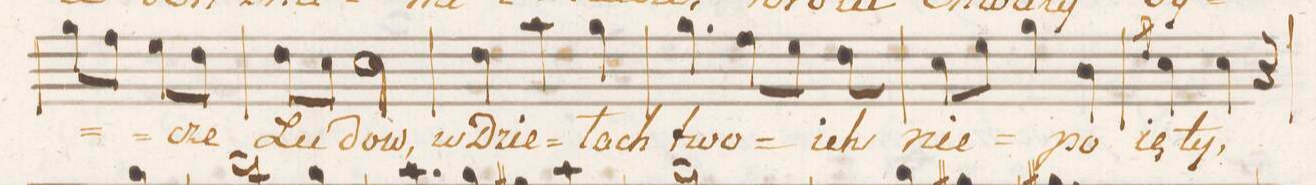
**kern	**text
*I"Soprano.	*
*clefC1	*
*k[f#c#g#]	*
*M3/4	*
8ee\L	.
8dd\J	.
8cc#\L	-cze
8b\J	.
=28	=28
8b\L	Lu-
8a\J	.
2a\	-dow,
=29	=29
4b\	w_Dzie-
4ff#\	.
4ee\	-łach
=30	=30
4.ee\	two-
8dd\L	.
8cc#\J	.
8b\	-ich
=31	=31
8a\L	nie-
8cc#\J	.
4ee\	.
4g#\	-po-
=32	=32
8qb/	.
4a\	-ię-
4a\	-ty,
4r	.
=33	=33
*-	*-
